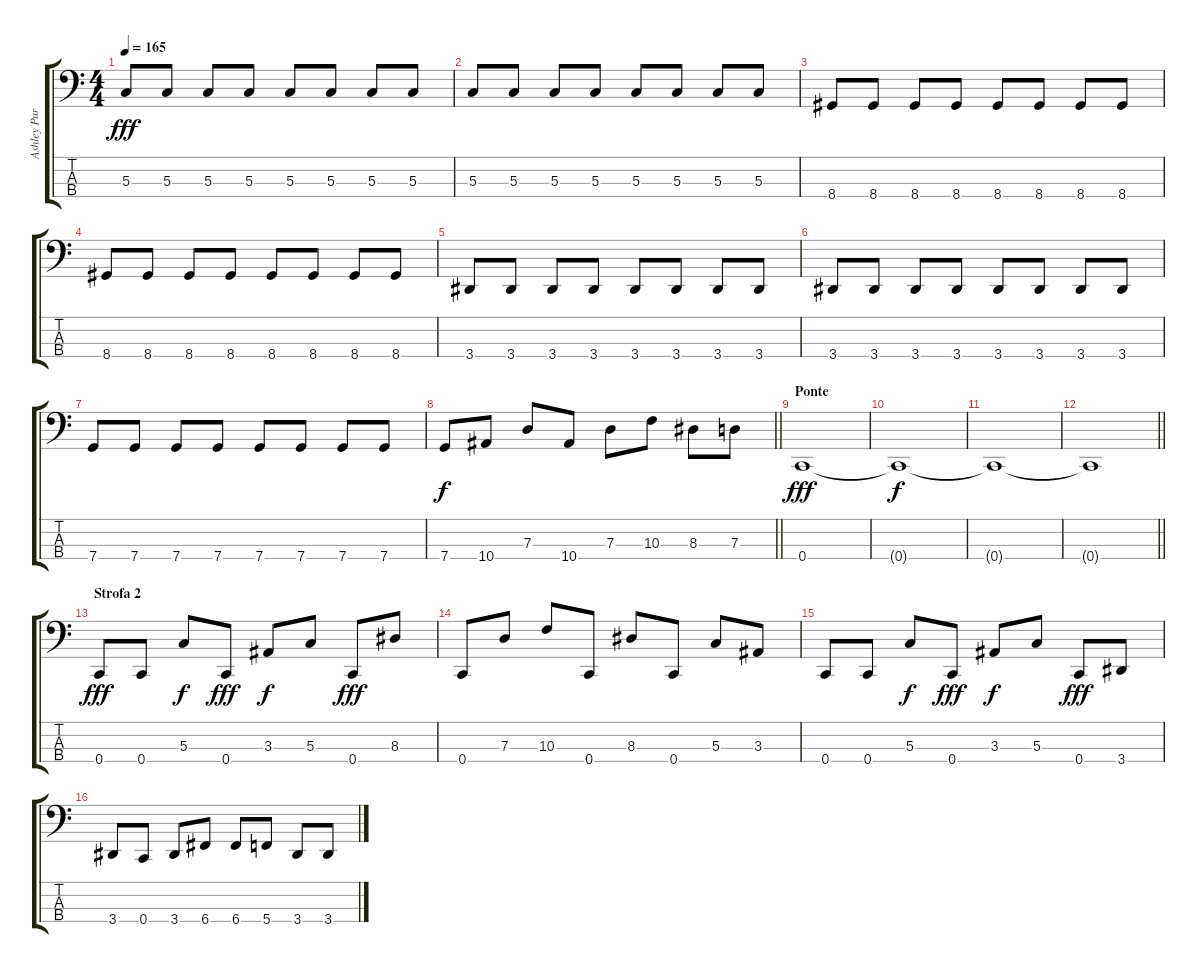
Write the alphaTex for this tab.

\track ("Ashley Purdy (Ash)" "Ashley Pur") {instrument electricbasspick}
\staff {score tabs}
\tuning (F2 C2 G1 C1) {hide}
\ts (4 4)
\tempo 165
\clef f4
\ks c
5.3.8{dy fff} 5.3.8 5.3.8 5.3.8 5.3.8 5.3.8 5.3.8 5.3.8 |
5.3.8 5.3.8 5.3.8 5.3.8 5.3.8 5.3.8 5.3.8 5.3.8 |
8.4.8 8.4.8 8.4.8 8.4.8 8.4.8 8.4.8 8.4.8 8.4.8 |
8.4.8 8.4.8 8.4.8 8.4.8 8.4.8 8.4.8 8.4.8 8.4.8 |
3.4.8 3.4.8 3.4.8 3.4.8 3.4.8 3.4.8 3.4.8 3.4.8 |
3.4.8 3.4.8 3.4.8 3.4.8 3.4.8 3.4.8 3.4.8 3.4.8 |
7.4.8 7.4.8 7.4.8 7.4.8 7.4.8 7.4.8 7.4.8 7.4.8 |
\barLineRight lightlight
7.4.8{dy f} 10.4.8 7.3.8 10.4.8 7.3.8 10.3.8 8.3.8 7.3.8 |
\section ("" "Ponte")
0.4.1{dy fff} |
0.4{t}.1{dy f} |
0.4{t}.1 |
\barLineRight lightlight
0.4{t}.1 |
\section ("" "Strofa 2")
0.4.8{dy fff} 0.4.8 5.3.8{dy f} 0.4.8{dy fff} 3.3.8{dy f} 5.3.8 0.4.8{dy fff} 8.3.8 |
0.4.8 7.3.8 10.3.8 0.4.8 8.3.8 0.4.8 5.3.8 3.3.8 |
0.4.8 0.4.8 5.3.8{dy f} 0.4.8{dy fff} 3.3.8{dy f} 5.3.8 0.4.8{dy fff} 3.4.8 |
3.4.8 0.4.8 3.4.8 6.4.8 6.4.8 5.4.8 3.4.8 3.4.8
